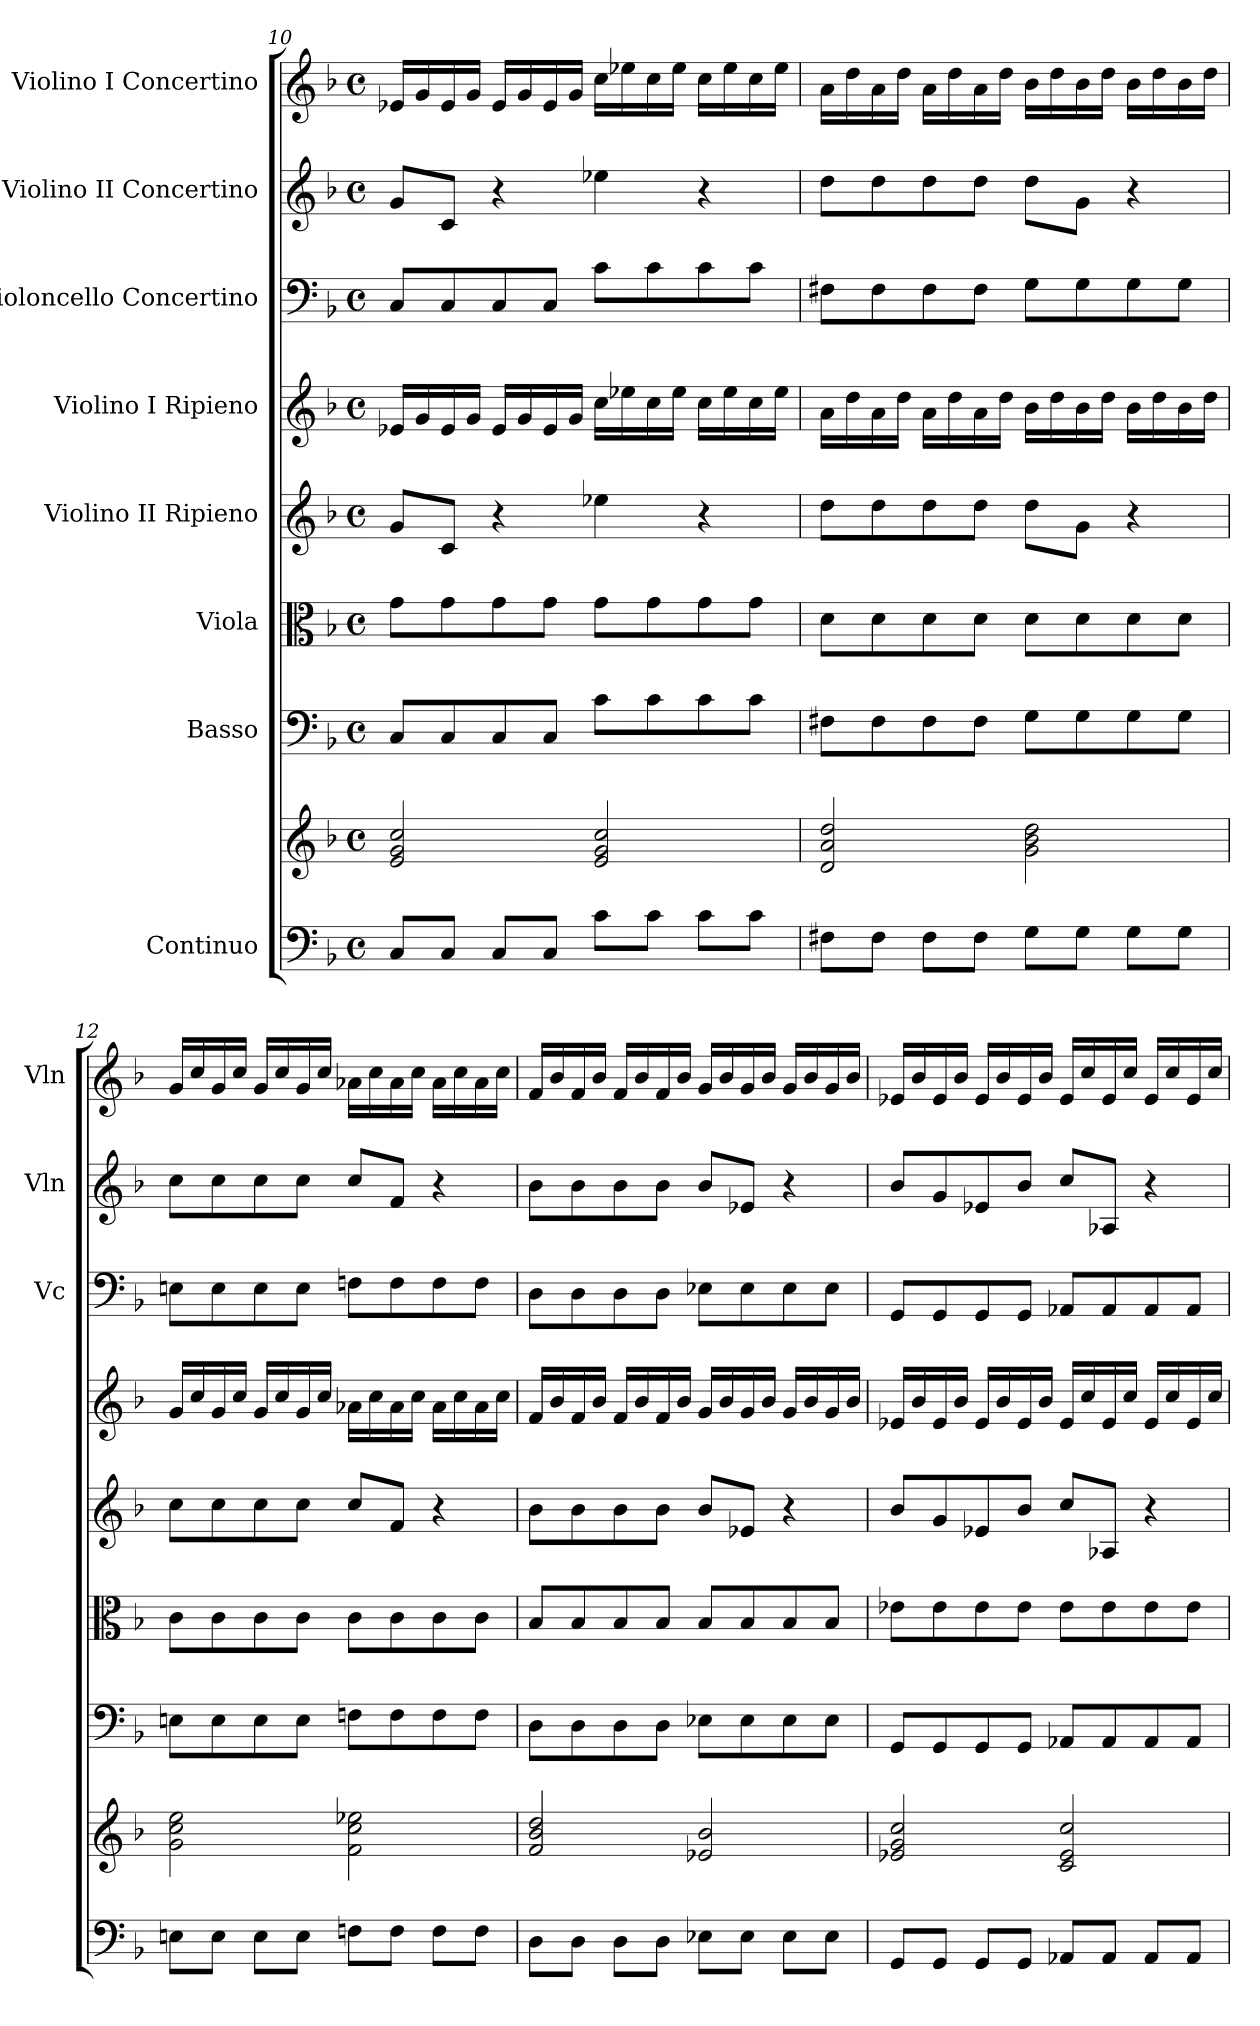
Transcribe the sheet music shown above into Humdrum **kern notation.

**kern	**kern	**kern	**kern	**kern	**kern	**kern	**kern	**kern
*part8	*part8	*part7	*part6	*part5	*part4	*part3	*part2	*part1
*staff9	*staff8	*staff7	*staff6	*staff5	*staff4	*staff3	*staff2	*staff1
*I"Continuo	*	*I"Basso	*I"Viola	*I"Violino II Ripieno	*I"Violino I Ripieno	*I"Violoncello Concertino	*I"Violino II Concertino	*I"Violino I Concertino
*	*	*	*	*	*	*I'Vc	*I'Vln	*I'Vln
*clefF4	*clefG2	*clefF4	*clefC3	*clefG2	*clefG2	*clefF4	*clefG2	*clefG2
*k[b-]	*k[b-]	*k[b-]	*k[b-]	*k[b-]	*k[b-]	*k[b-]	*k[b-]	*k[b-]
*M4/4	*M4/4	*M4/4	*M4/4	*M4/4	*M4/4	*M4/4	*M4/4	*M4/4
*met(c)	*met(c)	*met(c)	*met(c)	*met(c)	*met(c)	*met(c)	*met(c)	*met(c)
=10	=10	=10	=10	=10	=10	=10	=10	=10
8C/L	2e/ 2g/ 2cc/	8C/L	8g\L	8g/L	16e-X/LL	8C/L	8g/L	16e-X/LL
.	.	.	.	.	16g/	.	.	16g/
8C/J	.	8C/	8g\	8c/J	16e-/	8C/	8c/J	16e-/
.	.	.	.	.	16g/JJ	.	.	16g/JJ
8C/L	.	8C/	8g\	4r	16e-/LL	8C/	4r	16e-/LL
.	.	.	.	.	16g/	.	.	16g/
8C/J	.	8C/J	8g\J	.	16e-/	8C/J	.	16e-/
.	.	.	.	.	16g/JJ	.	.	16g/JJ
8c\L	2e/ 2g/ 2cc/	8c\L	8g\L	4ee-X\	16cc\LL	8c\L	4ee-X\	16cc\LL
.	.	.	.	.	16ee-X\	.	.	16ee-X\
8c\J	.	8c\	8g\	.	16cc\	8c\	.	16cc\
.	.	.	.	.	16ee-\JJ	.	.	16ee-\JJ
8c\L	.	8c\	8g\	4r	16cc\LL	8c\	4r	16cc\LL
.	.	.	.	.	16ee-\	.	.	16ee-\
8c\J	.	8c\J	8g\J	.	16cc\	8c\J	.	16cc\
.	.	.	.	.	16ee-\JJ	.	.	16ee-\JJ
=11	=11	=11	=11	=11	=11	=11	=11	=11
8F#X\L	2d/ 2a/ 2dd/	8F#X\L	8d\L	8dd\L	16a\LL	8F#X\L	8dd\L	16a\LL
.	.	.	.	.	16dd\	.	.	16dd\
8F#\J	.	8F#\	8d\	8dd\	16a\	8F#\	8dd\	16a\
.	.	.	.	.	16dd\JJ	.	.	16dd\JJ
8F#\L	.	8F#\	8d\	8dd\	16a\LL	8F#\	8dd\	16a\LL
.	.	.	.	.	16dd\	.	.	16dd\
8F#\J	.	8F#\J	8d\J	8dd\J	16a\	8F#\J	8dd\J	16a\
.	.	.	.	.	16dd\JJ	.	.	16dd\JJ
8G\L	2g\ 2b-\ 2dd\	8G\L	8d\L	8dd\L	16b-\LL	8G\L	8dd\L	16b-\LL
.	.	.	.	.	16dd\	.	.	16dd\
8G\J	.	8G\	8d\	8g\J	16b-\	8G\	8g\J	16b-\
.	.	.	.	.	16dd\JJ	.	.	16dd\JJ
8G\L	.	8G\	8d\	4r	16b-\LL	8G\	4r	16b-\LL
.	.	.	.	.	16dd\	.	.	16dd\
8G\J	.	8G\J	8d\J	.	16b-\	8G\J	.	16b-\
.	.	.	.	.	16dd\JJ	.	.	16dd\JJ
!!LO:PB:g=z
=12	=12	=12	=12	=12	=12	=12	=12	=12
8En\L	2g\ 2cc\ 2ee\	8En\L	8c\L	8cc\L	16g/LL	8En\L	8cc\L	16g/LL
.	.	.	.	.	16cc/	.	.	16cc/
8E\J	.	8E\	8c\	8cc\	16g/	8E\	8cc\	16g/
.	.	.	.	.	16cc/JJ	.	.	16cc/JJ
8E\L	.	8E\	8c\	8cc\	16g/LL	8E\	8cc\	16g/LL
.	.	.	.	.	16cc/	.	.	16cc/
8E\J	.	8E\J	8c\J	8cc\J	16g/	8E\J	8cc\J	16g/
.	.	.	.	.	16cc/JJ	.	.	16cc/JJ
8Fn\L	2f\ 2cc\ 2ee-X\	8Fn\L	8c\L	8cc/L	16a-X\LL	8Fn\L	8cc/L	16a-X\LL
.	.	.	.	.	16cc\	.	.	16cc\
8F\J	.	8F\	8c\	8f/J	16a-\	8F\	8f/J	16a-\
.	.	.	.	.	16cc\JJ	.	.	16cc\JJ
8F\L	.	8F\	8c\	4r	16a-\LL	8F\	4r	16a-\LL
.	.	.	.	.	16cc\	.	.	16cc\
8F\J	.	8F\J	8c\J	.	16a-\	8F\J	.	16a-\
.	.	.	.	.	16cc\JJ	.	.	16cc\JJ
=13	=13	=13	=13	=13	=13	=13	=13	=13
8D\L	2f/ 2b-/ 2dd/	8D\L	8B-/L	8b-\L	16f/LL	8D\L	8b-\L	16f/LL
.	.	.	.	.	16b-/	.	.	16b-/
8D\J	.	8D\	8B-/	8b-\	16f/	8D\	8b-\	16f/
.	.	.	.	.	16b-/JJ	.	.	16b-/JJ
8D\L	.	8D\	8B-/	8b-\	16f/LL	8D\	8b-\	16f/LL
.	.	.	.	.	16b-/	.	.	16b-/
8D\J	.	8D\J	8B-/J	8b-\J	16f/	8D\J	8b-\J	16f/
.	.	.	.	.	16b-/JJ	.	.	16b-/JJ
8E-X\L	2e-X/ 2b-/	8E-X\L	8B-/L	8b-/L	16g/LL	8E-X\L	8b-/L	16g/LL
.	.	.	.	.	16b-/	.	.	16b-/
8E-\J	.	8E-\	8B-/	8e-X/J	16g/	8E-\	8e-X/J	16g/
.	.	.	.	.	16b-/JJ	.	.	16b-/JJ
8E-\L	.	8E-\	8B-/	4r	16g/LL	8E-\	4r	16g/LL
.	.	.	.	.	16b-/	.	.	16b-/
8E-\J	.	8E-\J	8B-/J	.	16g/	8E-\J	.	16g/
.	.	.	.	.	16b-/JJ	.	.	16b-/JJ
=14	=14	=14	=14	=14	=14	=14	=14	=14
8GG/L	2e-X/ 2g/ 2cc/	8GG/L	8e-X\L	8b-/L	16e-X/LL	8GG/L	8b-/L	16e-X/LL
.	.	.	.	.	16b-/	.	.	16b-/
8GG/J	.	8GG/	8e-\	8g/	16e-/	8GG/	8g/	16e-/
.	.	.	.	.	16b-/JJ	.	.	16b-/JJ
8GG/L	.	8GG/	8e-\	8e-X/	16e-/LL	8GG/	8e-X/	16e-/LL
.	.	.	.	.	16b-/	.	.	16b-/
8GG/J	.	8GG/J	8e-\J	8b-/J	16e-/	8GG/J	8b-/J	16e-/
.	.	.	.	.	16b-/JJ	.	.	16b-/JJ
8AA-X/L	2c/ 2e-/ 2cc/	8AA-X/L	8e-\L	8cc/L	16e-/LL	8AA-X/L	8cc/L	16e-/LL
.	.	.	.	.	16cc/	.	.	16cc/
8AA-/J	.	8AA-/	8e-\	8A-X/J	16e-/	8AA-/	8A-X/J	16e-/
.	.	.	.	.	16cc/JJ	.	.	16cc/JJ
8AA-/L	.	8AA-/	8e-\	4r	16e-/LL	8AA-/	4r	16e-/LL
.	.	.	.	.	16cc/	.	.	16cc/
8AA-/J	.	8AA-/J	8e-\J	.	16e-/	8AA-/J	.	16e-/
.	.	.	.	.	16cc/JJ	.	.	16cc/JJ
=	=	=	=	=	=	=	=	=
*-	*-	*-	*-	*-	*-	*-	*-	*-
